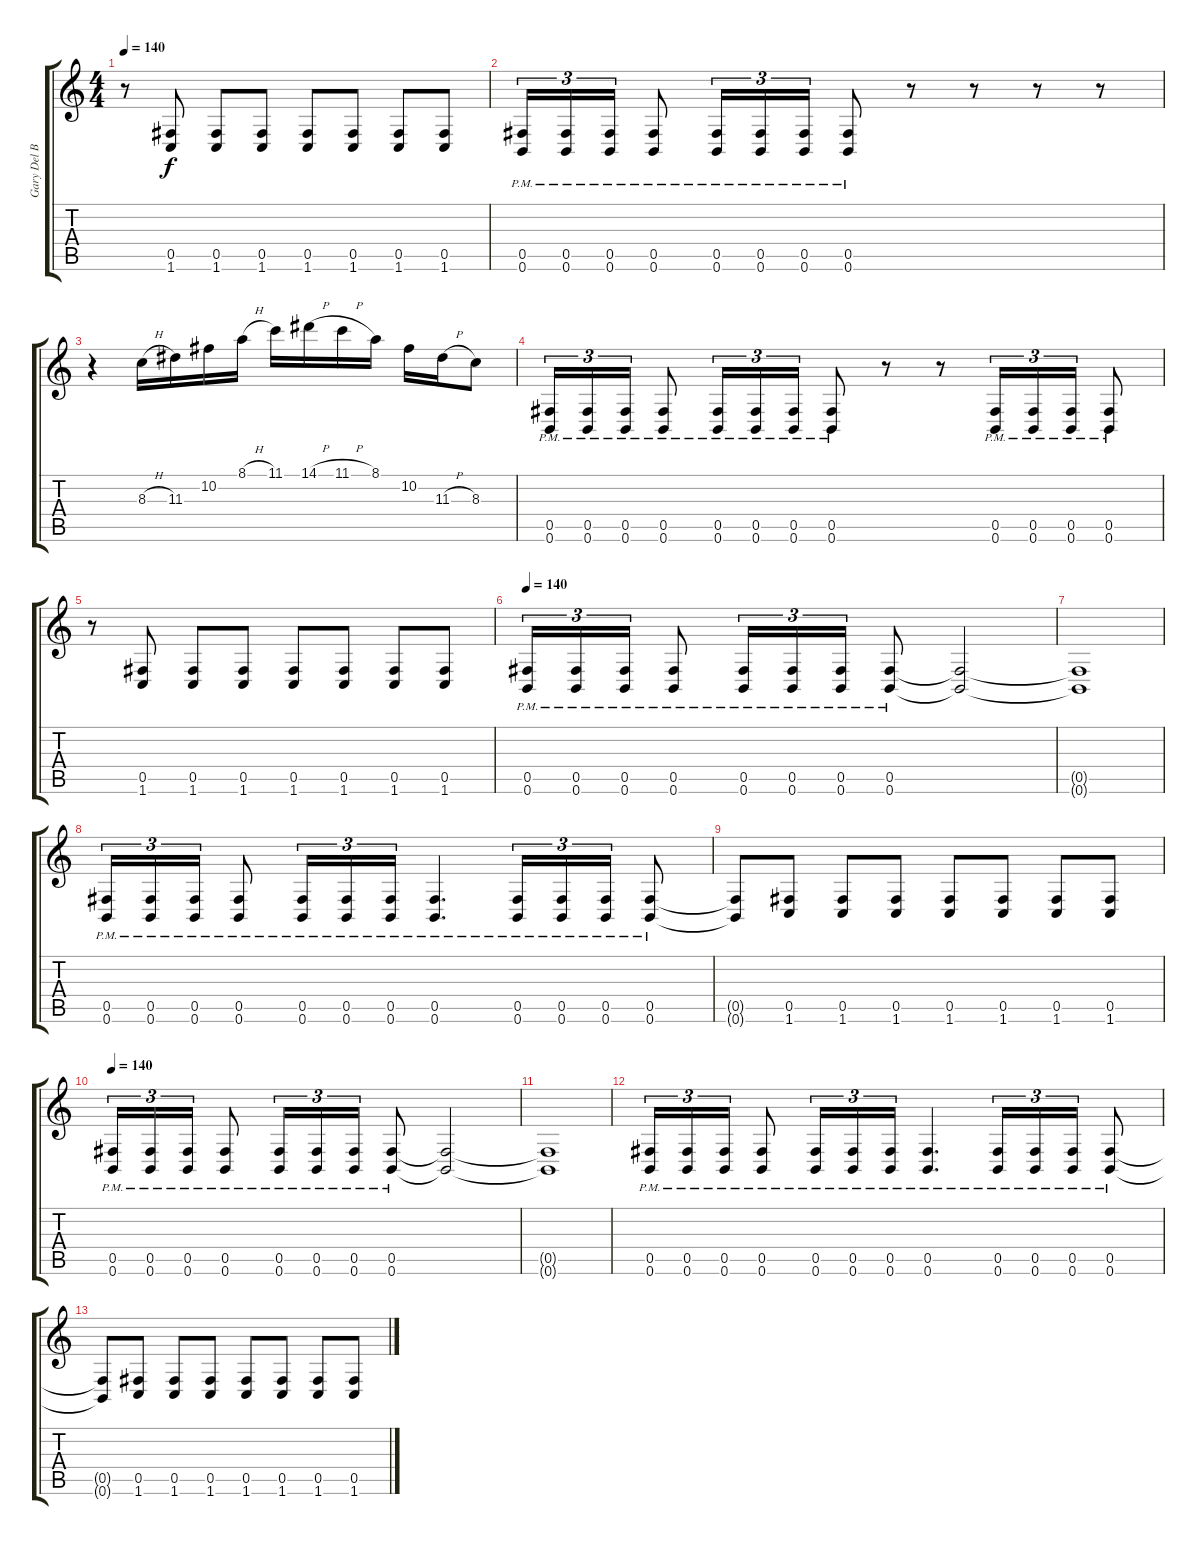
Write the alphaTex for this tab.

\track ("Gary Del Bono (Rhythm Guitar)" "Gary Del B") {instrument distortionguitar}
\staff {score tabs}
\tuning (Db4 Ab3 E3 B2 Gb2 B1) {hide}
\ts (4 4)
\tempo 140
\clef g2
\ks c
r.8{dy f} (0.5 1.6).8 (0.5 1.6).8 (0.5 1.6).8 (0.5 1.6).8 (0.5 1.6).8 (0.5 1.6).8 (0.5 1.6).8 |
(0.5{pm} 0.6{pm}).16{tu (3 2)} (0.5{pm} 0.6{pm}).16{tu (3 2)} (0.5{pm} 0.6{pm}).16{tu (3 2)} (0.5{pm} 0.6{pm}).8 (0.5{pm} 0.6{pm}).16{tu (3 2)} (0.5{pm} 0.6{pm}).16{tu (3 2)} (0.5{pm} 0.6{pm}).16{tu (3 2)} (0.5{pm} 0.6{pm}).8 r.8 r.8 r.8 r.8 |
r.4 8.3{h}.16 11.3.16 10.2.16 8.1{h}.16 11.1.16 14.1{h}.16 11.1{h}.16 8.1.16 10.2.16 11.3{h}.16 8.3.8 |
(0.5{pm} 0.6{pm}).16{tu (3 2)} (0.5{pm} 0.6{pm}).16{tu (3 2)} (0.5{pm} 0.6{pm}).16{tu (3 2)} (0.5{pm} 0.6{pm}).8 (0.5{pm} 0.6{pm}).16{tu (3 2)} (0.5{pm} 0.6{pm}).16{tu (3 2)} (0.5{pm} 0.6{pm}).16{tu (3 2)} (0.5{pm} 0.6{pm}).8 r.8 r.8 (0.5{pm} 0.6{pm}).16{tu (3 2)} (0.5{pm} 0.6{pm}).16{tu (3 2)} (0.5{pm} 0.6{pm}).16{tu (3 2)} (0.5{pm} 0.6{pm}).8 |
r.8 (0.5 1.6).8 (0.5 1.6).8 (0.5 1.6).8 (0.5 1.6).8 (0.5 1.6).8 (0.5 1.6).8 (0.5 1.6).8 |
\tempo 140
(0.5{pm} 0.6{pm}).16{tu (3 2)} (0.5{pm} 0.6{pm}).16{tu (3 2)} (0.5{pm} 0.6{pm}).16{tu (3 2)} (0.5{pm} 0.6{pm}).8 (0.5{pm} 0.6{pm}).16{tu (3 2)} (0.5{pm} 0.6{pm}).16{tu (3 2)} (0.5{pm} 0.6{pm}).16{tu (3 2)} (0.5{pm} 0.6{pm}).8 (0.5{t} 0.6{t}).2 |
(0.5{t} 0.6{t}).1 |
(0.5{pm} 0.6{pm}).16{tu (3 2)} (0.5{pm} 0.6{pm}).16{tu (3 2)} (0.5{pm} 0.6{pm}).16{tu (3 2)} (0.5{pm} 0.6{pm}).8 (0.5{pm} 0.6{pm}).16{tu (3 2)} (0.5{pm} 0.6{pm}).16{tu (3 2)} (0.5{pm} 0.6{pm}).16{tu (3 2)} (0.5{pm} 0.6{pm}).4{d} (0.5{pm} 0.6{pm}).16{tu (3 2)} (0.5{pm} 0.6{pm}).16{tu (3 2)} (0.5{pm} 0.6{pm}).16{tu (3 2)} (0.5{pm} 0.6{pm}).8 |
(0.5{t} 0.6{t}).8 (0.5 1.6).8 (0.5 1.6).8 (0.5 1.6).8 (0.5 1.6).8 (0.5 1.6).8 (0.5 1.6).8 (0.5 1.6).8 |
\tempo 140
(0.5{pm} 0.6{pm}).16{tu (3 2)} (0.5{pm} 0.6{pm}).16{tu (3 2)} (0.5{pm} 0.6{pm}).16{tu (3 2)} (0.5{pm} 0.6{pm}).8 (0.5{pm} 0.6{pm}).16{tu (3 2)} (0.5{pm} 0.6{pm}).16{tu (3 2)} (0.5{pm} 0.6{pm}).16{tu (3 2)} (0.5{pm} 0.6{pm}).8 (0.5{t} 0.6{t}).2 |
(0.5{t} 0.6{t}).1 |
(0.5{pm} 0.6{pm}).16{tu (3 2)} (0.5{pm} 0.6{pm}).16{tu (3 2)} (0.5{pm} 0.6{pm}).16{tu (3 2)} (0.5{pm} 0.6{pm}).8 (0.5{pm} 0.6{pm}).16{tu (3 2)} (0.5{pm} 0.6{pm}).16{tu (3 2)} (0.5{pm} 0.6{pm}).16{tu (3 2)} (0.5{pm} 0.6{pm}).4{d} (0.5{pm} 0.6{pm}).16{tu (3 2)} (0.5{pm} 0.6{pm}).16{tu (3 2)} (0.5{pm} 0.6{pm}).16{tu (3 2)} (0.5{pm} 0.6{pm}).8 |
(0.5{t} 0.6{t}).8 (0.5 1.6).8 (0.5 1.6).8 (0.5 1.6).8 (0.5 1.6).8 (0.5 1.6).8 (0.5 1.6).8 (0.5 1.6).8
